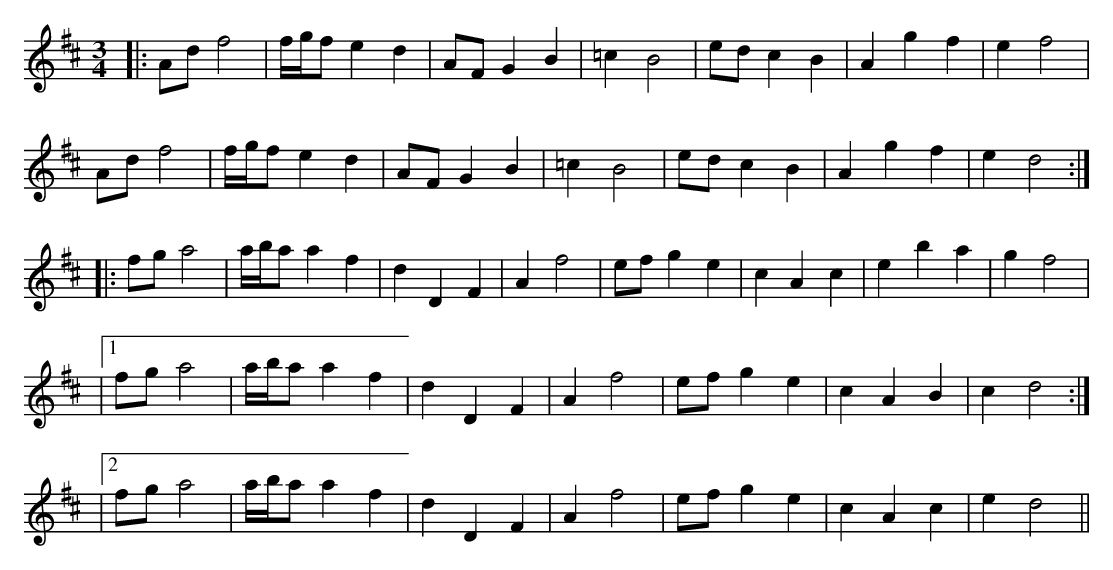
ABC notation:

X:1
M:3/4
K:D
|:Ad f4|f/g/f e2 d2|AF G2 B2 |=c2 B4 |ed c2 B2 |A2 g2 f2 |e2 f4|
Ad f4|f/g/f e2 d2|AF G2 B2 |=c2 B4 |ed c2 B2 |A2 g2 f2 |e2 d4:|
|:fg a4| a/b/a a2 f2 |d2 D2 F2 |A2 f4| ef g2 e2 |c2 A2 c2 |e2 b2 a2 |g2 f4|
|1 fg a4| a/b/a a2 f2| d2 D2 F2 |A2 f4| ef g2 e2 |c2 A2 B2| c2 d4:|
|2 fg a4| a/b/a a2 f2| d2 D2 F2 |A2 f4| ef g2 e2 |c2 A2 c2| e2 d4||
